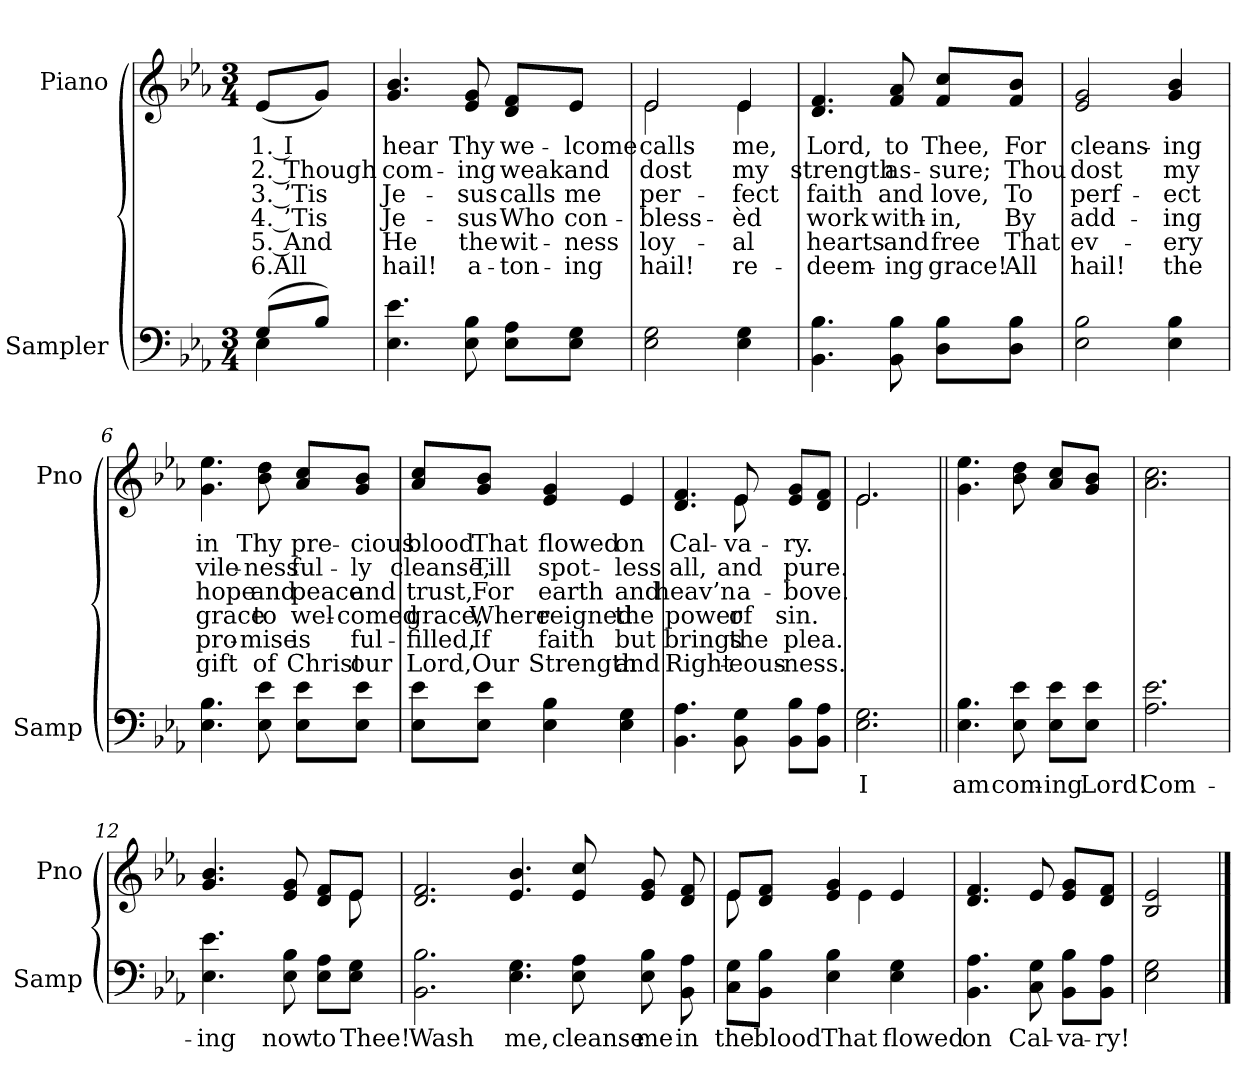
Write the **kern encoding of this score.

**kern	**text	**kern	**text	**text	**text	**text	**text	**text
*part2	*part2	*part1	*part1	*part1	*part1	*part1	*part1	*part1
*staff2	*staff2	*staff1	*staff1	*staff1	*staff1	*staff1	*staff1	*staff1
*I"Sampler	*	*I"Piano	*	*	*	*	*	*
*I'Samp	*	*I'Pno	*	*	*	*	*	*
*clefF4	*	*clefG2	*	*	*	*	*	*
*k[b-e-a-]	*	*k[b-e-a-]	*	*	*	*	*	*
*E-:	*	*E-:	*	*	*	*	*	*
*M3/4	*	*M3/4	*	*	*	*	*	*
=1	=1	=1	=1	=1	=1	=1	=1	=1
*^	*	*	*	*	*	*	*	*
(8G/L	4E-	.	(8e-/L	1. I	2. Though	3. ’Tis	4. ’Tis	5. And	6.All
8B-/J)	.	.	8g/J)	.	.	.	.	.	.
*v	*v	*	*	*	*	*	*	*	*
=2	=2	=2	=2	=2	=2	=2	=2	=2
4.E-\ 4.e-\	.	4.g/ 4.b-/	hear	com-	Je-	Je-	He	hail!
8E-\ 8B-\	.	8e-/ 8g/	Thy	-ing	-sus	-sus	the	a-
8E-\ 8A-\L	.	8d/ 8f/L	we-	weak	calls	Who	wit-	-ton-
8E-\ 8G\J	.	8e-/J	-lcome	and	me	con-	-ness	-ing
=3	=3	=3	=3	=3	=3	=3	=3	=3
*	*	*^	*	*	*	*	*	*
2E-\ 2G\	.	2e-/	2e-	calls	dost	per-	bless-	loy-	hail!
4E-\ 4G\	.	4e-/	4e-	me,	my	-fect	-èd	-al	re-
*	*	*v	*v	*	*	*	*	*	*
=4	=4	=4	=4	=4	=4	=4	=4	=4
4.BB-\ 4.B-\	.	4.d/ 4.f/	Lord,	strength	faith	work	hearts	-deem-
8BB-\ 8B-\	.	8f/ 8a-/	to	as-	and	with-	and	-ing
8D\ 8B-\L	.	8f/ 8cc/L	Thee,	-sure;	love,	-in,	free	grace!
8D\ 8B-\J	.	8f/ 8b-/J	For	Thou	To	By	That	All
=5	=5	=5	=5	=5	=5	=5	=5	=5
2E-\ 2B-\	.	2e-/ 2g/	cleans-	dost	perf-	add-	ev-	hail!
4E-\ 4B-\	.	4g/ 4b-/	-ing	my	-ect	-ing	-ery	the
=6	=6	=6	=6	=6	=6	=6	=6	=6
4.E-\ 4.B-\	.	4.g\ 4.ee-\	in	vile-	hope	grace	pro-	gift
8E-\ 8e-\	.	8b-\ 8dd\	Thy	-ness	and	to	-mise	of
8E-\ 8e-\L	.	8a-/ 8cc/L	pre-	ful-	peace	wel-	is	Christ
8E-\ 8e-\J	.	8g/ 8b-/J	-cious	-ly	and	-comed	ful-	our
=7	=7	=7	=7	=7	=7	=7	=7	=7
8E-\ 8e-\L	.	8a-/ 8cc/L	blood	cleanse,	trust,	grace,	-filled,	Lord,
8E-\ 8e-\J	.	8g/ 8b-/J	That	Till	For	Where	If	Our
4E-\ 4B-\	.	4e-/ 4g/	flowed	spot-	earth	reigned	faith	Strength
4E-\ 4G\	.	4e-/	on	-less	and	the	but	and
=8	=8	=8	=8	=8	=8	=8	=8	=8
*	*	*^	*	*	*	*	*	*
4.BB-\ 4.A-\	.	4.d/ 4.f/	4.ryy	Cal-	all,	heav’n	power	brings	Right-
8BB-\ 8G\	.	8e-/	8e-	-va-	and	a-	of	the	-eous-
8BB-\ 8B-\L	.	8e-/ 8g/L	4ryy	-ry.	pure.	-bove.	sin.	plea.	-ness.
8BB-\ 8A-\J	.	8d/ 8f/J	.	.	.	.	.	.	.
=9	=9	=9	=9	=9	=9	=9	=9	=9	=9
2.E-\ 2.G\	I	2.e-/	2.e-	.	.	.	.	.	.
=10||	=10||	=10||	=10||	=10||	=10||	=10||	=10||	=10||	=10||
!	!	!LO:TX:t=Refrain	!	!	!	!	!	!	!
*	*	*v	*v	*	*	*	*	*	*
4.E-\ 4.B-\	am	4.g\ 4.ee-\	.	.	.	.	.	.
8E-\ 8e-\	com-	8b-\ 8dd\	.	.	.	.	.	.
8E-\ 8e-\L	-ing	8a-/ 8cc/L	.	.	.	.	.	.
8E-\ 8e-\J	Lord!	8g/ 8b-/J	.	.	.	.	.	.
=11	=11	=11	=11	=11	=11	=11	=11	=11
2.A-\ 2.e-\	Com-	2.a-\ 2.cc\	.	.	.	.	.	.
=12	=12	=12	=12	=12	=12	=12	=12	=12
*	*	*^	*	*	*	*	*	*
4.E-\ 4.e-\	-ing	4.g/ 4.b-/	8ryy	.	.	.	.	.	.
*	*	*v	*v	*	*	*	*	*	*
8E-\ 8B-\	now	8e-/ 8g/	.	.	.	.	.	.
8E-\ 8A-\L	to	8d/ 8f/L	.	.	.	.	.	.
*	*	*^	*	*	*	*	*	*
8E-\ 8G\J	Thee!	8e-/J	8e-	.	.	.	.	.	.
*	*	*v	*v	*	*	*	*	*	*
=13	=13	=13	=13	=13	=13	=13	=13	=13
2.BB-\ 2.B-\	Wash	2.d/ 2.f/	.	.	.	.	.	.
4.E-\ 4.G\	me,	4.e-/ 4.b-/	.	.	.	.	.	.
8E-\ 8A-\	cleanse	8e-/ 8cc/	.	.	.	.	.	.
8E-\ 8B-\	me	8e-/ 8g/	.	.	.	.	.	.
8BB-\ 8A-\	in	8d/ 8f/	.	.	.	.	.	.
=14	=14	=14	=14	=14	=14	=14	=14	=14
*	*	*^	*	*	*	*	*	*
8C\ 8G\L	the	8e-/L	8e-	.	.	.	.	.	.
8BB-\ 8B-\J	blood	8d/ 8f/J	4ryy	.	.	.	.	.	.
4E-\ 4B-\	That	4e-/ 4g/	.	.	.	.	.	.	.
.	.	.	4e-	.	.	.	.	.	.
4E-\ 4G\	flowed	4e-/	.	.	.	.	.	.	.
.	.	.	8ryy	.	.	.	.	.	.
*	*	*v	*v	*	*	*	*	*	*
=15	=15	=15	=15	=15	=15	=15	=15	=15
4.BB-\ 4.A-\	on	4.d/ 4.f/	.	.	.	.	.	.
8C\ 8G\	Cal-	8e-/	.	.	.	.	.	.
8BB-\ 8B-\L	-va-	8e-/ 8g/L	.	.	.	.	.	.
8BB-\ 8A-\J	-ry!	8d/ 8f/J	.	.	.	.	.	.
=16	=16	=16	=16	=16	=16	=16	=16	=16
2E-\ 2G\	.	2B-/ 2e-/	.	.	.	.	.	.
==	==	==	==	==	==	==	==	==
*-	*-	*-	*-	*-	*-	*-	*-	*-
